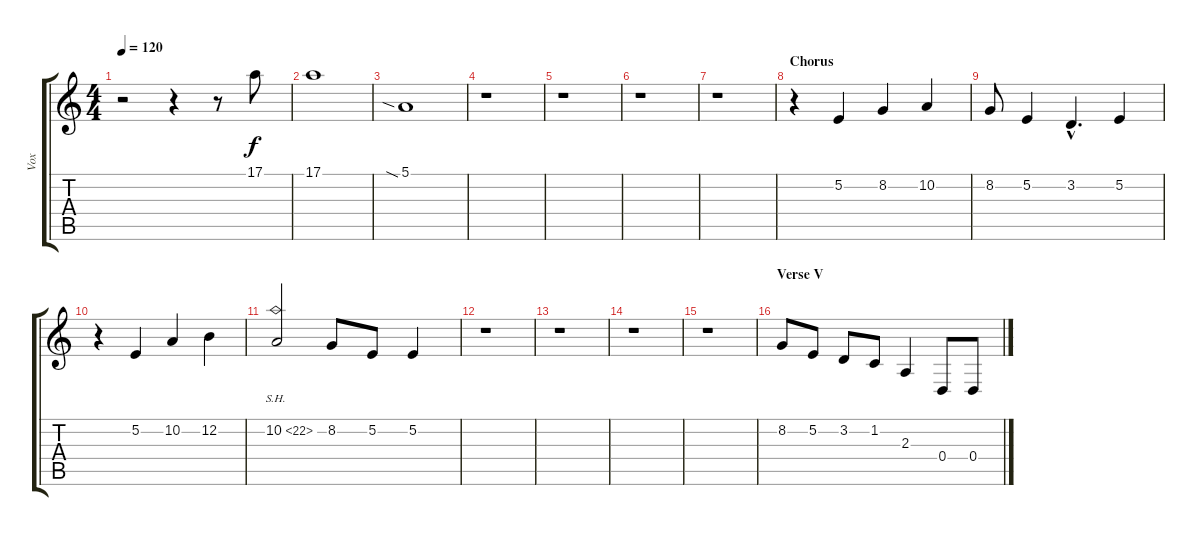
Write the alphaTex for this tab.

\track ("Vox" "Vox") {instrument lead6voice}
\staff {score tabs}
\tuning (E4 B3 G3 D3 A2 E2) {hide}
\ts (4 4)
\tempo 120
\clef g2
\ks c
r.2{dy f} r.4 r.8{volume 13} 17.1.8 |
17.1.1 |
5.1{sia}.1 |
r.1 |
r.1 |
r.1 |
r.1 |
\section ("" "Chorus")
r.4 5.2.4 8.2.4 10.2.4 |
8.2.8 5.2.4 3.2{hac}.4{d} 5.2.4 |
r.4 5.2.4 10.2.4 12.2.4 |
10.2{sh 12}.2 8.2.8 5.2.8 5.2.4 |
r.1 |
r.1 |
r.1 |
r.1 |
\section ("" "Verse V")
8.2.8 5.2.8 3.2.8 1.2.8 2.3.4 0.4.8 0.4.8
